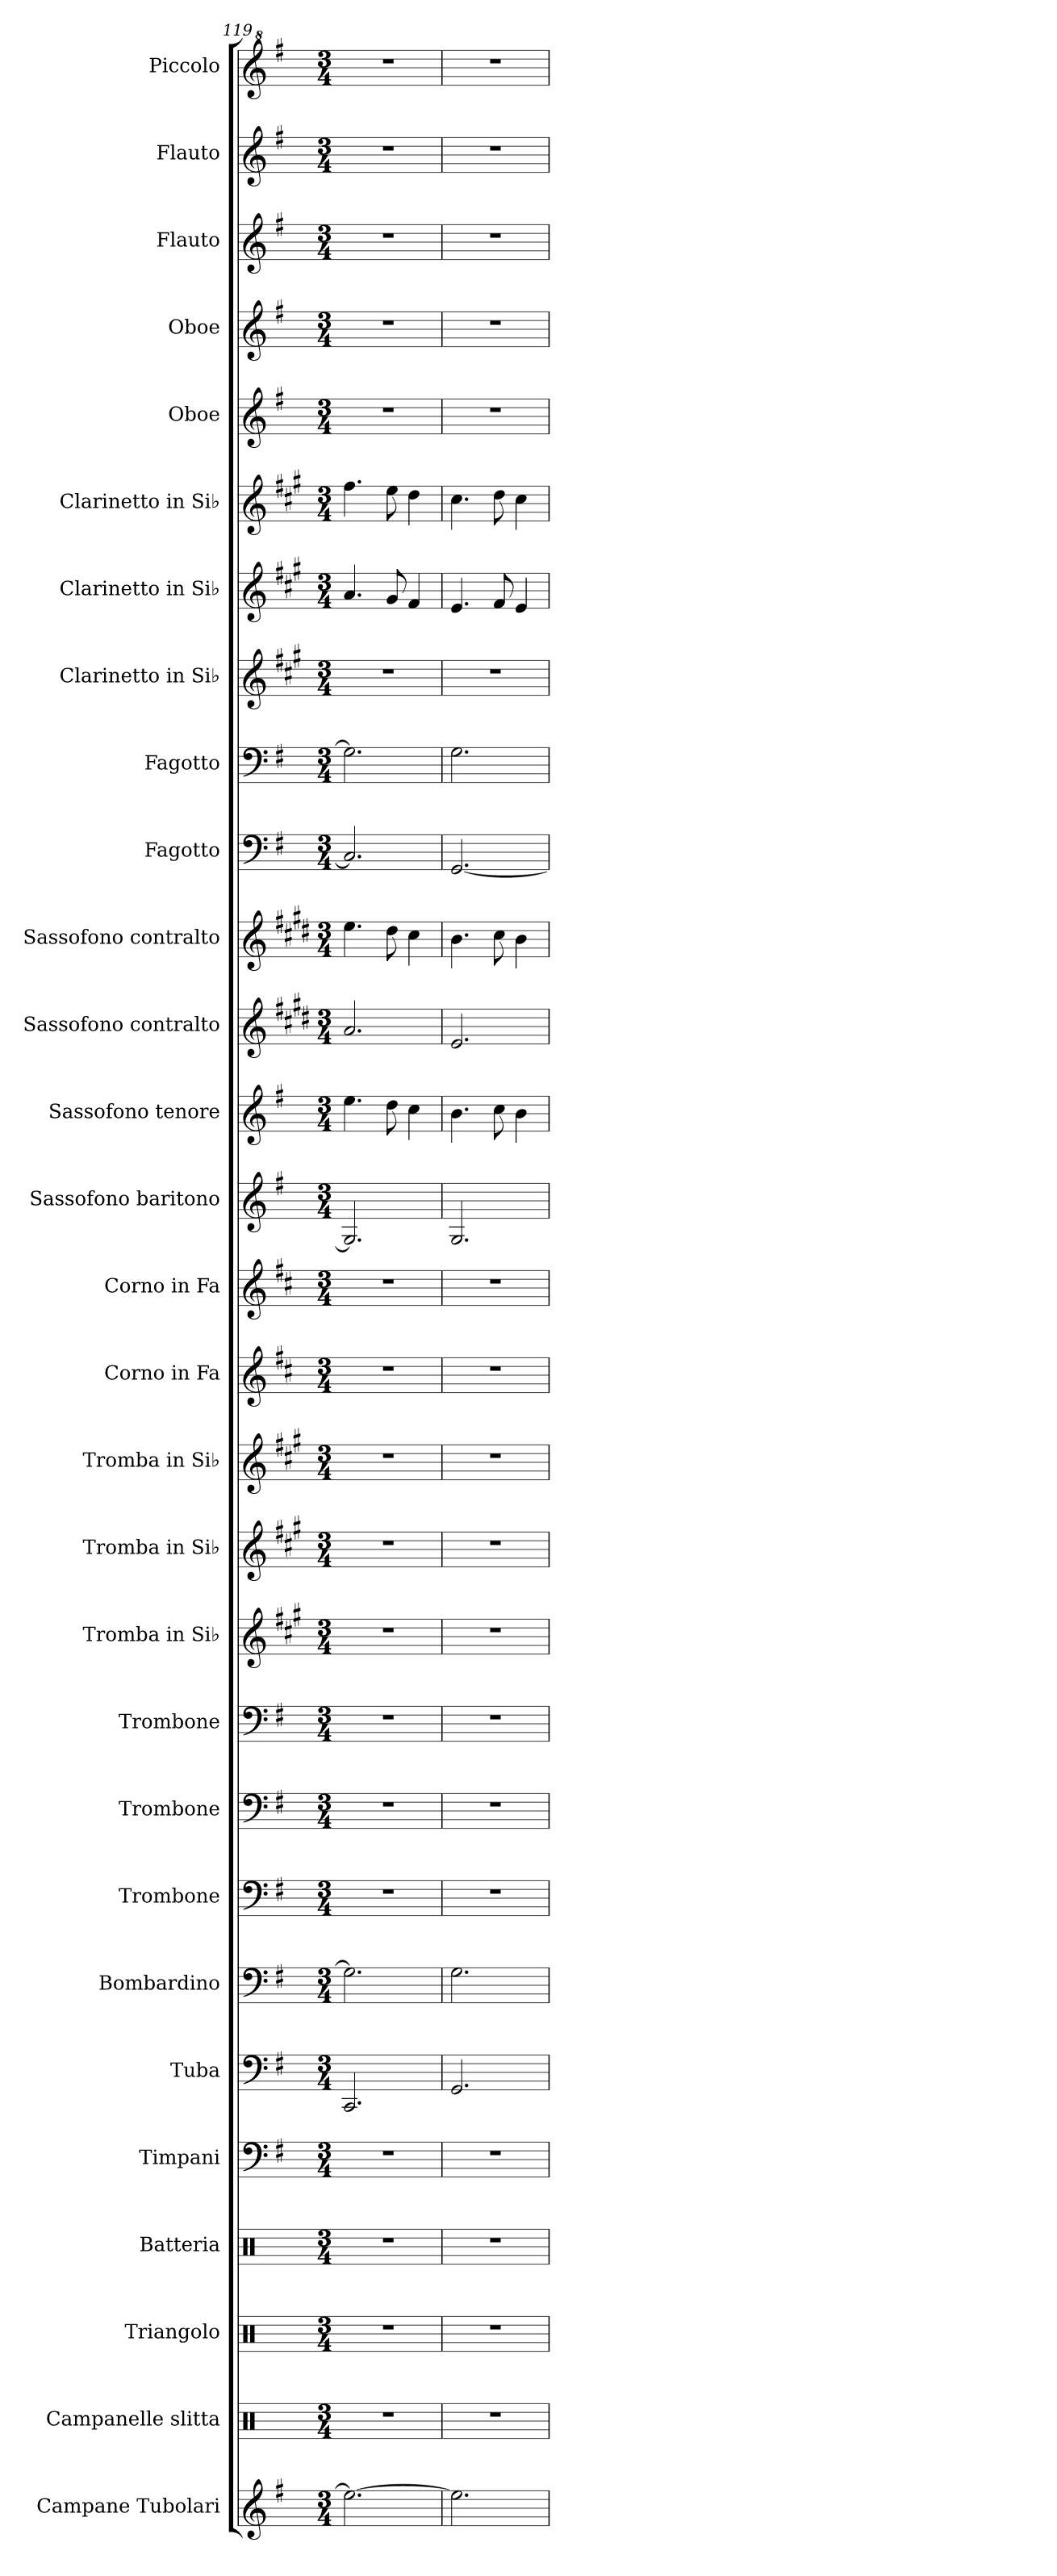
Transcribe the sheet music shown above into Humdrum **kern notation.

**kern	**kern	**kern	**kern	**kern	**kern	**kern	**kern	**kern	**kern	**kern	**kern	**kern	**kern	**kern	**kern	**kern	**kern	**kern	**kern	**kern	**kern	**kern	**kern	**kern	**kern	**kern	**kern	**kern
*part29	*part28	*part27	*part26	*part25	*part24	*part23	*part22	*part21	*part20	*part19	*part18	*part17	*part16	*part15	*part14	*part13	*part12	*part11	*part10	*part9	*part8	*part7	*part6	*part5	*part4	*part3	*part2	*part1
*staff29	*staff28	*staff27	*staff26	*staff25	*staff24	*staff23	*staff22	*staff21	*staff20	*staff19	*staff18	*staff17	*staff16	*staff15	*staff14	*staff13	*staff12	*staff11	*staff10	*staff9	*staff8	*staff7	*staff6	*staff5	*staff4	*staff3	*staff2	*staff1
*I"Campane Tubolari	*I"Campanelle slitta	*I"Triangolo	*I"Batteria	*I"Timpani	*I"Tuba	*I"Bombardino	*I"Trombone	*I"Trombone	*I"Trombone	*I"Tromba in Si♭	*I"Tromba in Si♭	*I"Tromba in Si♭	*I"Corno in Fa	*I"Corno in Fa	*I"Sassofono baritono	*I"Sassofono tenore	*I"Sassofono contralto	*I"Sassofono contralto	*I"Fagotto	*I"Fagotto	*I"Clarinetto in Si♭	*I"Clarinetto in Si♭	*I"Clarinetto in Si♭	*I"Oboe	*I"Oboe	*I"Flauto	*I"Flauto	*I"Piccolo
*I'Camp. tb.	*	*I'Triang.	*I'Batt.	*I'Timp.	*I'Tba.	*	*I'Tbn.	*I'Tbn.	*I'Tbn.	*I'Tr. Si♭	*I'Tr. Si♭	*I'Tr. Si♭	*I'Cor. Fa	*I'Cor. Fa	*	*	*	*	*I'Fag.	*I'Fag.	*I'Cl. Si♭	*I'Cl. Si♭	*I'Cl. Si♭	*I'Ob.	*I'Ob.	*I'Fl.	*I'Fl.	*
*clefG2	*clefX	*clefX	*clefX	*clefF4	*clefF4	*clefF4	*clefF4	*clefF4	*clefF4	*clefG2	*clefG2	*clefG2	*clefG2	*clefG2	*clefG2	*clefG2	*clefG2	*clefG2	*clefF4	*clefF4	*clefG2	*clefG2	*clefG2	*clefG2	*clefG2	*clefG2	*clefG2	*clefG^2
*	*	*	*	*	*	*	*	*	*	*ITrd1c2	*ITrd1c2	*ITrd1c2	*ITrd4c7	*ITrd4c7	*ITrd12c21	*ITrd8c14	*ITrd5c9	*ITrd5c9	*	*	*ITrd1c2	*ITrd1c2	*ITrd1c2	*	*	*	*	*ITrd-7c-12
*k[f#]	*k[]	*k[]	*k[]	*k[f#]	*k[f#]	*k[f#]	*k[f#]	*k[f#]	*k[f#]	*k[f#]	*k[f#]	*k[f#]	*k[f#]	*k[f#]	*k[f#]	*k[f#]	*k[f#]	*k[f#]	*k[f#]	*k[f#]	*k[f#]	*k[f#]	*k[f#]	*k[f#]	*k[f#]	*k[f#]	*k[f#]	*k[f#]
*M3/4	*M3/4	*M3/4	*M3/4	*M3/4	*M3/4	*M3/4	*M3/4	*M3/4	*M3/4	*M3/4	*M3/4	*M3/4	*M3/4	*M3/4	*M3/4	*M3/4	*M3/4	*M3/4	*M3/4	*M3/4	*M3/4	*M3/4	*M3/4	*M3/4	*M3/4	*M3/4	*M3/4	*M3/4
=119	=119	=119	=119	=119	=119	=119	=119	=119	=119	=119	=119	=119	=119	=119	=119	=119	=119	=119	=119	=119	=119	=119	=119	=119	=119	=119	=119	=119
2.ee\_	2.r	2.r	2.r	2.r	2.CC/	2.G\]	2.r	2.r	2.r	2.r	2.r	2.r	2.r	2.r	2.GG/]	4.e\	2.c/	4.g\	2.C/]	2.G\]	2.r	4.g/	4.ee\	2.r	2.r	2.r	2.r	2.r
.	.	.	.	.	.	.	.	.	.	.	.	.	.	.	.	8d\	.	8f#\	.	.	.	8f#/	8dd\	.	.	.	.	.
.	.	.	.	.	.	.	.	.	.	.	.	.	.	.	.	4c\	.	4e\	.	.	.	4e/	4cc\	.	.	.	.	.
=120	=120	=120	=120	=120	=120	=120	=120	=120	=120	=120	=120	=120	=120	=120	=120	=120	=120	=120	=120	=120	=120	=120	=120	=120	=120	=120	=120	=120
2.ee\]	2.r	2.r	2.r	2.r	2.GG/	2.G\	2.r	2.r	2.r	2.r	2.r	2.r	2.r	2.r	2.GG/	4.B\	2.G/	4.d\	[2.GG/	2.G\	2.r	4.d/	4.b\	2.r	2.r	2.r	2.r	2.r
.	.	.	.	.	.	.	.	.	.	.	.	.	.	.	.	8c\	.	8e\	.	.	.	8e/	8cc\	.	.	.	.	.
.	.	.	.	.	.	.	.	.	.	.	.	.	.	.	.	4B\	.	4d\	.	.	.	4d/	4b\	.	.	.	.	.
=	=	=	=	=	=	=	=	=	=	=	=	=	=	=	=	=	=	=	=	=	=	=	=	=	=	=	=	=
*-	*-	*-	*-	*-	*-	*-	*-	*-	*-	*-	*-	*-	*-	*-	*-	*-	*-	*-	*-	*-	*-	*-	*-	*-	*-	*-	*-	*-
